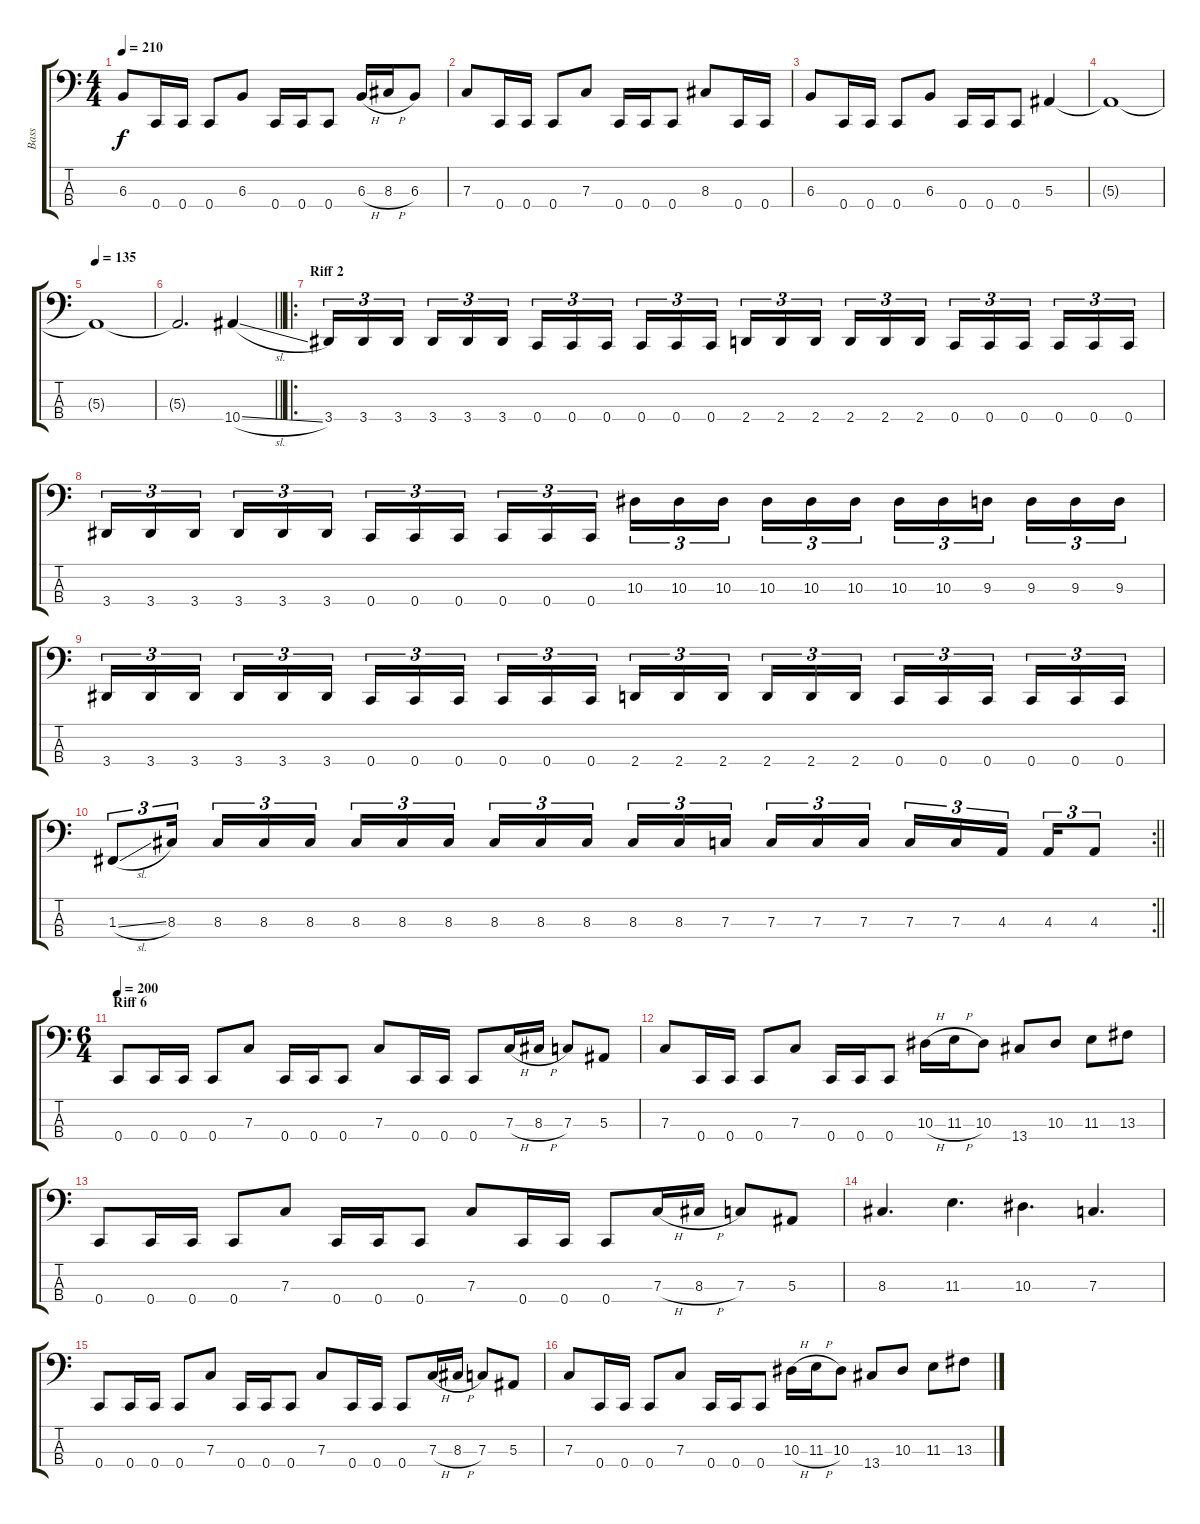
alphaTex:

\track ("Bass" "Bass") {instrument electricbasspick}
\staff {score tabs}
\tuning (Eb2 Bb1 F1 C1) {hide}
\ts (4 4)
\tempo 210
\clef f4
\ks c
6.3.8{dy f} 0.4.16 0.4.16 0.4.8 6.3.8 0.4.16 0.4.16 0.4.8 6.3{h}.16 8.3{h}.16 6.3.8 |
7.3.8 0.4.16 0.4.16 0.4.8 7.3.8 0.4.16 0.4.16 0.4.8 8.3.8 0.4.16 0.4.16 |
6.3.8 0.4.16 0.4.16 0.4.8 6.3.8 0.4.16 0.4.16 0.4.8 5.3.4 |
5.3{t}.1 |
\tempo 135
5.3{t}.1 |
\barLineRight lightlight
5.3{t}.2{d} 10.4{sl}.4 |
\ro
\section ("" "Riff 2")
3.4.16{tu (3 2)} 3.4.16{tu (3 2)} 3.4.16{tu (3 2) beam splitsecondary} 3.4.16{tu (3 2)} 3.4.16{tu (3 2)} 3.4.16{tu (3 2)} 0.4.16{tu (3 2)} 0.4.16{tu (3 2)} 0.4.16{tu (3 2) beam splitsecondary} 0.4.16{tu (3 2)} 0.4.16{tu (3 2)} 0.4.16{tu (3 2)} 2.4.16{tu (3 2)} 2.4.16{tu (3 2)} 2.4.16{tu (3 2) beam splitsecondary} 2.4.16{tu (3 2)} 2.4.16{tu (3 2)} 2.4.16{tu (3 2)} 0.4.16{tu (3 2)} 0.4.16{tu (3 2)} 0.4.16{tu (3 2) beam splitsecondary} 0.4.16{tu (3 2)} 0.4.16{tu (3 2)} 0.4.16{tu (3 2)} |
3.4.16{tu (3 2)} 3.4.16{tu (3 2)} 3.4.16{tu (3 2) beam splitsecondary} 3.4.16{tu (3 2)} 3.4.16{tu (3 2)} 3.4.16{tu (3 2)} 0.4.16{tu (3 2)} 0.4.16{tu (3 2)} 0.4.16{tu (3 2) beam splitsecondary} 0.4.16{tu (3 2)} 0.4.16{tu (3 2)} 0.4.16{tu (3 2)} 10.3.16{tu (3 2)} 10.3.16{tu (3 2)} 10.3.16{tu (3 2) beam splitsecondary} 10.3.16{tu (3 2)} 10.3.16{tu (3 2)} 10.3.16{tu (3 2)} 10.3.16{tu (3 2)} 10.3.16{tu (3 2)} 9.3.16{tu (3 2) beam splitsecondary} 9.3.16{tu (3 2)} 9.3.16{tu (3 2)} 9.3.16{tu (3 2)} |
3.4.16{tu (3 2)} 3.4.16{tu (3 2)} 3.4.16{tu (3 2) beam splitsecondary} 3.4.16{tu (3 2)} 3.4.16{tu (3 2)} 3.4.16{tu (3 2)} 0.4.16{tu (3 2)} 0.4.16{tu (3 2)} 0.4.16{tu (3 2) beam splitsecondary} 0.4.16{tu (3 2)} 0.4.16{tu (3 2)} 0.4.16{tu (3 2)} 2.4.16{tu (3 2)} 2.4.16{tu (3 2)} 2.4.16{tu (3 2) beam splitsecondary} 2.4.16{tu (3 2)} 2.4.16{tu (3 2)} 2.4.16{tu (3 2)} 0.4.16{tu (3 2)} 0.4.16{tu (3 2)} 0.4.16{tu (3 2) beam splitsecondary} 0.4.16{tu (3 2)} 0.4.16{tu (3 2)} 0.4.16{tu (3 2)} |
\rc 2
\barLineRight lightlight
1.3{sl}.8{tu (3 2)} 8.3.16{tu (3 2) beam splitsecondary} 8.3.16{tu (3 2)} 8.3.16{tu (3 2)} 8.3.16{tu (3 2)} 8.3.16{tu (3 2)} 8.3.16{tu (3 2)} 8.3.16{tu (3 2) beam splitsecondary} 8.3.16{tu (3 2)} 8.3.16{tu (3 2)} 8.3.16{tu (3 2)} 8.3.16{tu (3 2)} 8.3.16{tu (3 2)} 7.3.16{tu (3 2) beam splitsecondary} 7.3.16{tu (3 2)} 7.3.16{tu (3 2)} 7.3.16{tu (3 2)} 7.3.16{tu (3 2)} 7.3.16{tu (3 2)} 4.3.16{tu (3 2) beam splitsecondary} 4.3.16{tu (3 2)} 4.3.8{tu (3 2)} |
\ts (6 4)
\section ("" "Riff 6")
\tempo 200
0.4.8 0.4.16 0.4.16 0.4.8 7.3.8 0.4.16 0.4.16 0.4.8 7.3.8 0.4.16 0.4.16 0.4.8 7.3{h}.16 8.3{h}.16 7.3.8 5.3.8 |
7.3.8 0.4.16 0.4.16 0.4.8 7.3.8 0.4.16 0.4.16 0.4.8 10.3{h}.16 11.3{h}.16 10.3.8 13.4.8 10.3.8 11.3.8 13.3.8 |
0.4.8 0.4.16 0.4.16 0.4.8 7.3.8 0.4.16 0.4.16 0.4.8 7.3.8 0.4.16 0.4.16 0.4.8 7.3{h}.16 8.3{h}.16 7.3.8 5.3.8 |
8.3.4{d} 11.3.4{d} 10.3.4{d} 7.3.4{d} |
0.4.8 0.4.16 0.4.16 0.4.8 7.3.8 0.4.16 0.4.16 0.4.8 7.3.8 0.4.16 0.4.16 0.4.8 7.3{h}.16 8.3{h}.16 7.3.8 5.3.8 |
7.3.8 0.4.16 0.4.16 0.4.8 7.3.8 0.4.16 0.4.16 0.4.8 10.3{h}.16 11.3{h}.16 10.3.8 13.4.8 10.3.8 11.3.8 13.3.8
